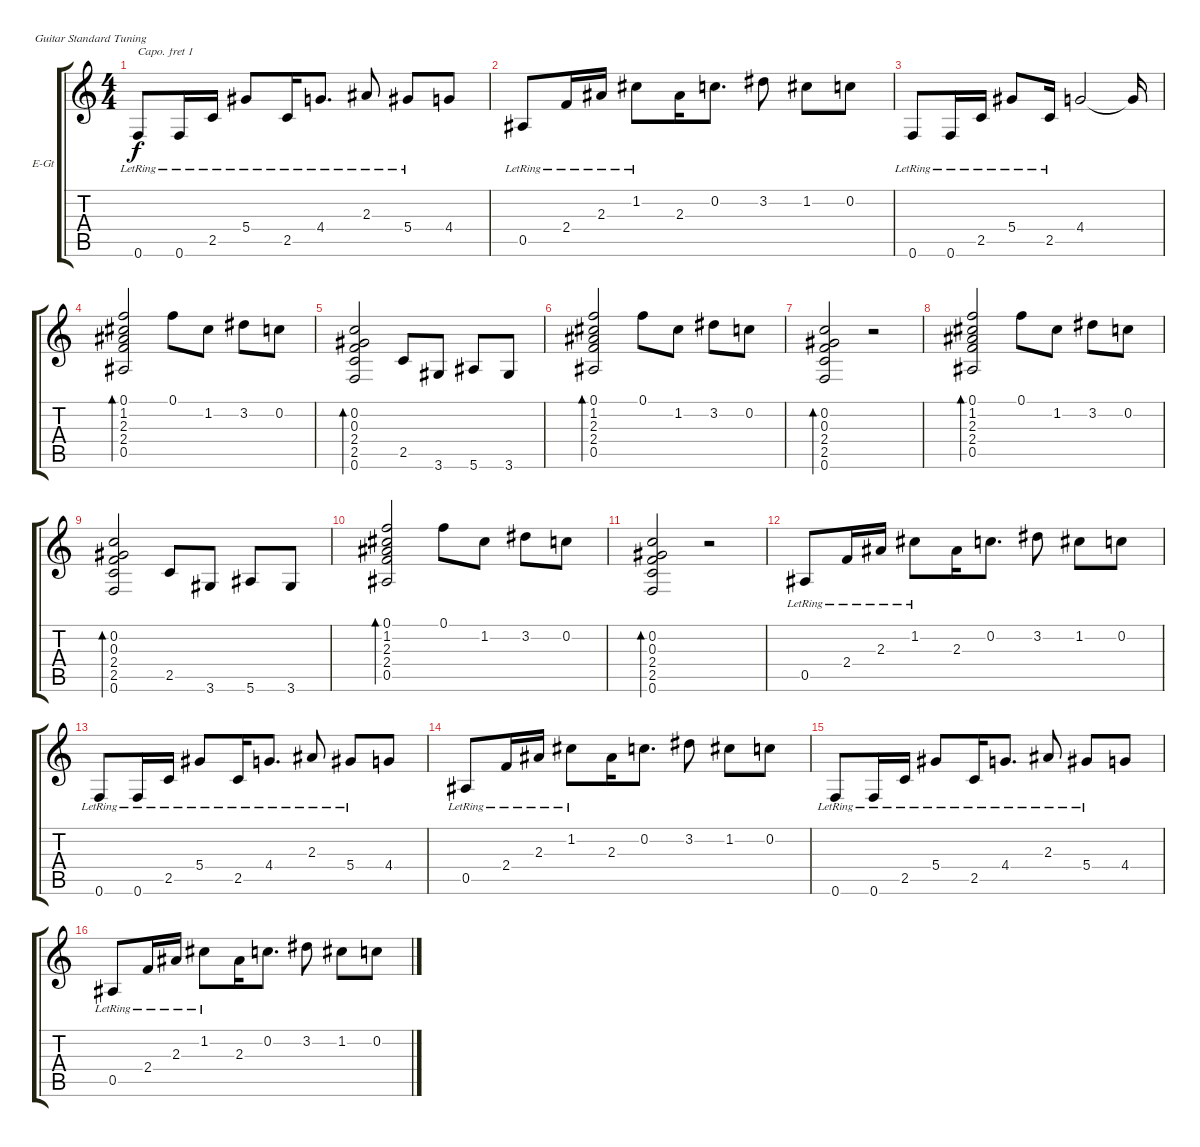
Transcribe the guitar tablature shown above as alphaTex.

\bracketExtendMode groupsimilarinstruments
\firstSystemTrackNameOrientation horizontal
\otherSystemsTrackNameOrientation horizontal
\track ("Sammy Duet" "E-Gt") {instrument electricguitarclean}
\staff {score tabs}
\capo 1
\tuning (E4 B3 G3 D3 A2 E2)
\ts (4 4)
\tempo (80 hide)
\clef g2
\ks c
0.6{lr}.8{dy f} 0.6{lr}.16 2.5{lr}.16 5.4{lr}.8 2.5{lr}.16 4.4{lr}.8{d} 2.3{lr}.8 5.4{lr}.8 4.4.8 |
0.5{lr}.8 2.4{lr}.16 2.3{lr}.16 1.2{lr}.8 2.3.16 0.2.8{d} 3.2.8 1.2.8 0.2.8 |
0.6{lr}.8 0.6{lr}.16 2.5{lr}.16 5.4{lr}.8 2.5{lr}.16 4.4.2 4.4{t}.16 |
(0.1 1.2 2.3 2.4 0.5).2{bd 30} 0.1.8 1.2.8 3.2.8 0.2.8 |
(0.2 0.3 2.4 2.5 0.6).2{bd 30} 2.5.8 3.6.8 5.6.8 3.6.8 |
(0.1 1.2 2.3 2.4 0.5).2{bd 30} 0.1.8 1.2.8 3.2.8 0.2.8 |
(0.2 0.3 2.4 2.5 0.6).2{bd 30} r.2 |
(0.1 1.2 2.3 2.4 0.5).2{bd 30} 0.1.8 1.2.8 3.2.8 0.2.8 |
(0.2 0.3 2.4 2.5 0.6).2{bd 30} 2.5.8 3.6.8 5.6.8 3.6.8 |
(0.1 1.2 2.3 2.4 0.5).2{bd 30} 0.1.8 1.2.8 3.2.8 0.2.8 |
(0.2 0.3 2.4 2.5 0.6).2{bd 30} r.2 |
0.5{lr}.8 2.4{lr}.16 2.3{lr}.16 1.2{lr}.8 2.3.16 0.2.8{d} 3.2.8 1.2.8 0.2.8 |
0.6{lr}.8 0.6{lr}.16 2.5{lr}.16 5.4{lr}.8 2.5{lr}.16 4.4{lr}.8{d} 2.3{lr}.8 5.4{lr}.8 4.4.8 |
0.5{lr}.8 2.4{lr}.16 2.3{lr}.16 1.2{lr}.8 2.3.16 0.2.8{d} 3.2.8 1.2.8 0.2.8 |
0.6{lr}.8 0.6{lr}.16 2.5{lr}.16 5.4{lr}.8 2.5{lr}.16 4.4{lr}.8{d} 2.3{lr}.8 5.4{lr}.8 4.4.8 |
0.5{lr}.8 2.4{lr}.16 2.3{lr}.16 1.2{lr}.8 2.3.16 0.2.8{d} 3.2.8 1.2.8 0.2.8
